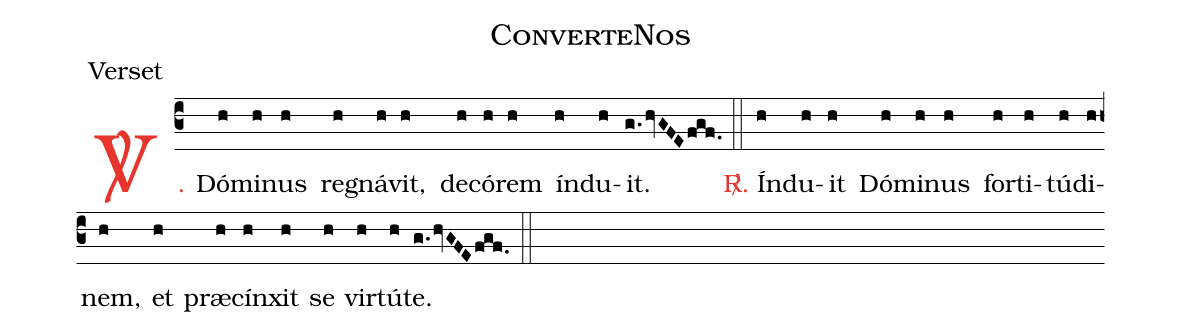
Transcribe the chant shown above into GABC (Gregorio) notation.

name:ConverteNos;
office-part:Verset;
%%
(c3)
<c><sp>V/</sp>.</c> Dó(h)mi(h)nus(h) re(h)gná(h)vit,(h) de(h)có(h)rem(h) ín(h)du(h)it.(g.hvGFEfgf.) (::)

<c><sp>R/</sp>.</c> Ín(h)du(h)it(h) Dó(h)mi(h)nus(h) for(h)ti(h)tú(h)di(h)nem,(h) et(h) præ(h)cín(h)xit(h) se(h) vir(h)tú(h)te.(g.hvGFEfgf.) (::)
